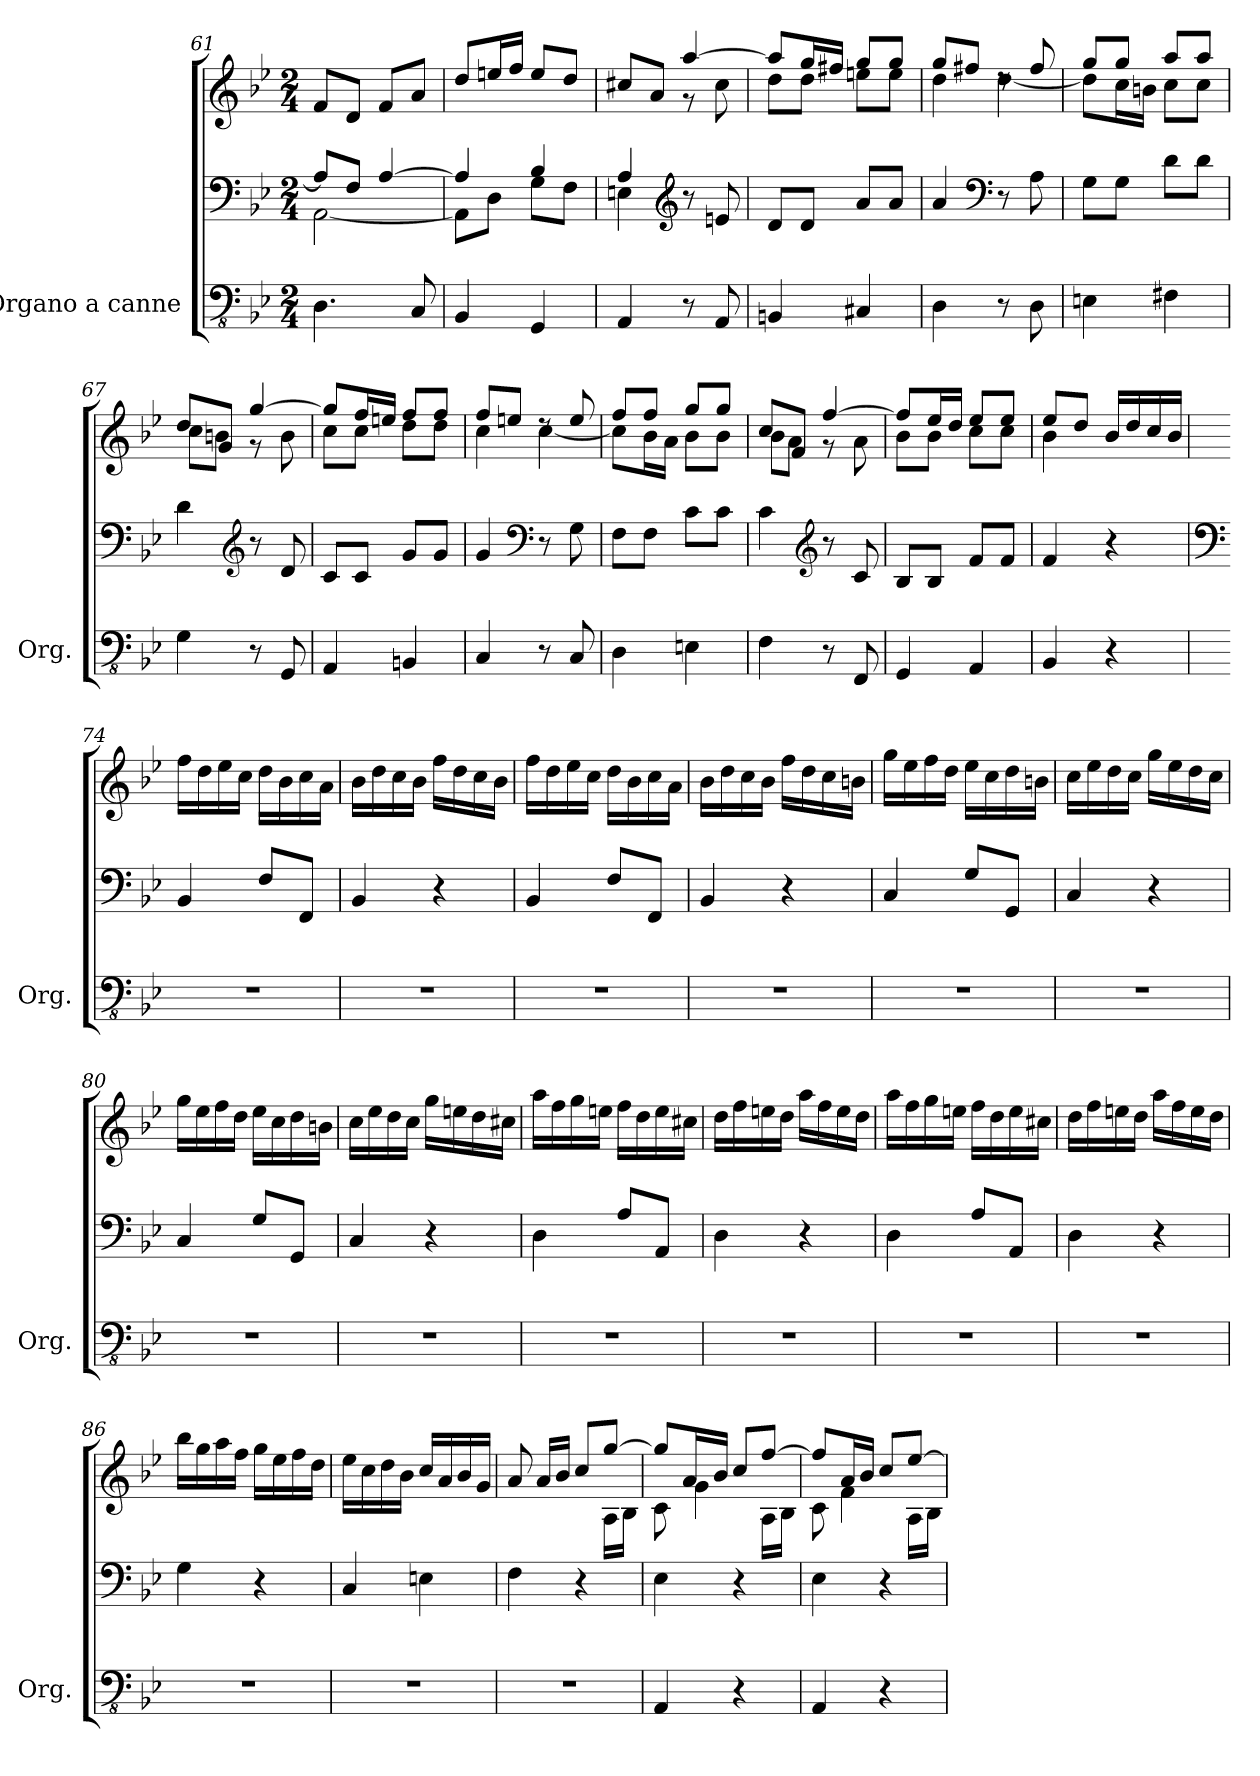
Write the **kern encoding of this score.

**kern	**kern	**kern
*part1	*part1	*part1
*staff3	*staff2	*staff1
*I"Organo a canne	*	*
*I'Org.	*	*
!!LO:LB:g=z
*clefFv4	*clefF4	*clefG2
*k[b-e-]	*k[b-e-]	*k[b-e-]
*M2/4	*M2/4	*M2/4
=61	=61	=61
*	*^	*
4.DD\	8A/L]	[2AA\	8f/L
.	8F/J	.	8d/J
.	[4A/	.	8f/L
8CC/	.	.	8a/J
=62	=62	=62	=62
4BBB-/	4A/]	8AA\L]	8dd/L
.	.	8D\J	16een/L
.	.	.	16ff/JJ
4GGG/	4B-/	8G\L	8ee/L
.	.	8F\J	8dd/J
=63	=63	=63	=63
*	*	*	*^
4AAA/	4A/	4En\	8cc#X/L	4ryy
.	.	.	8a/J	.
*	*clefG2	*	*	*
8r	4ryy	8r	[4aa/	8r
8AAA/	.	8en/	.	8cc#\
*	*v	*v	*	*
=64	=64	=64	=64
4BBBn/	8d/L	8aa/L]	8dd\L
.	8d/J	16gg/L	8dd\J
.	.	16ff#X/JJ	.
4CC#X/	8a/L	8gg/L	8een\L
.	8a/J	8gg/J	8ee\J
=65	=65	=65	=65
4DD\	4a/	8gg/L	4dd\
.	.	8ff#X/J	.
*	*clefF4	*	*
8r	8r	8rdd	[4dd\
8DD\	8A\	8ff#/	.
=66	=66	=66	=66
4EEn\	8G\L	8gg/L	8dd\L]
.	8G\J	8gg/J	16cc\L
.	.	.	16bn\JJ
4FF#X\	8d\L	8aa/L	8cc\L
.	8d\J	8aa/J	8cc\J
=67	=67	=67	=67
4GG\	4d\	8dd/L	8cc\L
.	.	8g/J	8bn\J
*	*clefG2	*	*
8r	8r	[4gg/	8r
8GGG/	8d/	.	8b\
!!LO:LB:g=z	!!
=68	=68	=68	=68
4AAA/	8c/L	8gg/L]	8cc\L
.	8c/J	16ff/L	8cc\J
.	.	16een/JJ	.
4BBBn/	8g/L	8ff/L	8dd\L
.	8g/J	8ff/J	8dd\J
=69	=69	=69	=69
4CC/	4g/	8ff/L	4cc\
.	.	8een/J	.
*	*clefF4	*	*
8r	8r	8rdd	[4cc\
8CC/	8G\	8ee/	.
=70	=70	=70	=70
4DD\	8F\L	8ff/L	8cc\L]
.	8F\J	8ff/J	16b-\L
.	.	.	16a\JJ
4EEn\	8c\L	8gg/L	8b-\L
.	8c\J	8gg/J	8b-\J
=71	=71	=71	=71
4FF\	4c\	8cc/L	8b-\L
.	.	8f/J	8a\J
*	*clefG2	*	*
8r	8r	[4ff/	8r
8FFF/	8c/	.	8a\
=72	=72	=72	=72
4GGG/	8B-/L	8ff/L]	8b-\L
.	8B-/J	16ee-/L	8b-\J
.	.	16dd/JJ	.
4AAA/	8f/L	8ee-/L	8cc\L
.	8f/J	8ee-/J	8cc\J
=73	=73	=73	=73
4BBB-/	4f/	8ee-/L	4b-\
.	.	8dd/J	.
4r	4r	16b-/LL	4ryy
.	.	16dd/	.
.	.	16cc/	.
.	.	16b-/JJ	.
*	*	*v	*v
=74	=74	=74
*	*clefF4	*
2r	4BB-/	16ff\LL
.	.	16dd\
.	.	16ee-\
.	.	16cc\JJ
.	8F/L	16dd\LL
.	.	16b-\
.	8FF/J	16cc\
.	.	16a\JJ
!!LO:LB:g=z
=75	=75	=75
2r	4BB-/	16b-\LL
.	.	16dd\
.	.	16cc\
.	.	16b-\JJ
.	4r	16ff\LL
.	.	16dd\
.	.	16cc\
.	.	16b-\JJ
=76	=76	=76
2r	4BB-/	16ff\LL
.	.	16dd\
.	.	16ee-\
.	.	16cc\JJ
.	8F/L	16dd\LL
.	.	16b-\
.	8FF/J	16cc\
.	.	16a\JJ
=77	=77	=77
2r	4BB-/	16b-\LL
.	.	16dd\
.	.	16cc\
.	.	16b-\JJ
.	4r	16ff\LL
.	.	16dd\
.	.	16cc\
.	.	16bn\JJ
=78	=78	=78
2r	4C/	16gg\LL
.	.	16ee-\
.	.	16ff\
.	.	16dd\JJ
.	8G/L	16ee-\LL
.	.	16cc\
.	8GG/J	16dd\
.	.	16bn\JJ
=79	=79	=79
2r	4C/	16cc\LL
.	.	16ee-\
.	.	16dd\
.	.	16cc\JJ
.	4r	16gg\LL
.	.	16ee-\
.	.	16dd\
.	.	16cc\JJ
!!LO:PB:g=z
=80	=80	=80
2r	4C/	16gg\LL
.	.	16ee-\
.	.	16ff\
.	.	16dd\JJ
.	8G/L	16ee-\LL
.	.	16cc\
.	8GG/J	16dd\
.	.	16bn\JJ
=81	=81	=81
2r	4C/	16cc\LL
.	.	16ee-\
.	.	16dd\
.	.	16cc\JJ
.	4r	16gg\LL
.	.	16een\
.	.	16dd\
.	.	16cc#X\JJ
=82	=82	=82
2r	4D\	16aa\LL
.	.	16ff\
.	.	16gg\
.	.	16een\JJ
.	8A/L	16ff\LL
.	.	16dd\
.	8AA/J	16ee\
.	.	16cc#X\JJ
=83	=83	=83
2r	4D\	16dd\LL
.	.	16ff\
.	.	16een\
.	.	16dd\JJ
.	4r	16aa\LL
.	.	16ff\
.	.	16ee\
.	.	16dd\JJ
=84	=84	=84
2r	4D\	16aa\LL
.	.	16ff\
.	.	16gg\
.	.	16een\JJ
.	8A/L	16ff\LL
.	.	16dd\
.	8AA/J	16ee\
.	.	16cc#X\JJ
!!LO:LB:g=z
=85	=85	=85
2r	4D\	16dd\LL
.	.	16ff\
.	.	16een\
.	.	16dd\JJ
.	4r	16aa\LL
.	.	16ff\
.	.	16ee\
.	.	16dd\JJ
=86	=86	=86
2r	4G\	16bb-\LL
.	.	16gg\
.	.	16aa\
.	.	16ff\JJ
.	4r	16gg\LL
.	.	16ee-\
.	.	16ff\
.	.	16dd\JJ
=87	=87	=87
2r	4C/	16ee-\LL
.	.	16cc\
.	.	16dd\
.	.	16b-\JJ
.	4En\	16cc/LL
.	.	16a/
.	.	16b-/
.	.	16g/JJ
=88	=88	=88
*	*	*^
2r	4F\	8a/	4.ryy
.	.	16a/LL	.
.	.	16b-/JJ	.
.	4r	8cc/L	.
.	.	[8gg/J	16A\LL
.	.	.	16B-\JJ
=89	=89	=89	=89
4AAA/	4E-\	8gg/L]	8c\
.	.	16a/L	4g\
.	.	16b-/JJ	.
4r	4r	8cc/L	.
.	.	[8ff/J	16A\LL
.	.	.	16B-\JJ
=90	=90	=90	=90
4AAA/	4E-\	8ff/L]	8c\
.	.	16a/L	4f\
.	.	16b-/JJ	.
4r	4r	8cc/L	.
.	.	[8ee-/J	16A\LL
.	.	.	16B-\JJ
*	*	*v	*v
=	=	=
*-	*-	*-
